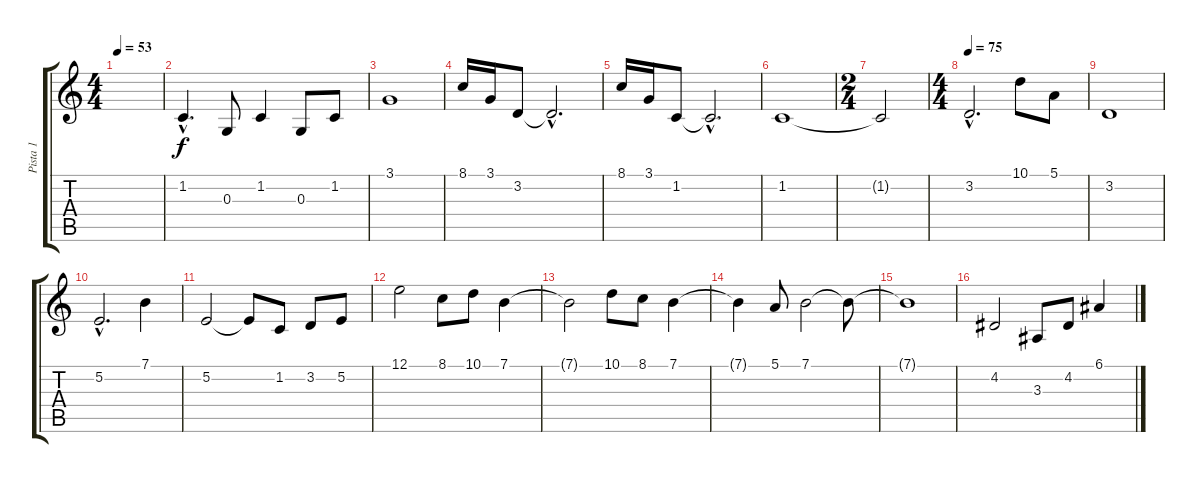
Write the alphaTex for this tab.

\track ("Pista 1" "Pista 1") {instrument trumpet}
\staff {score tabs}
\tuning (E4 B3 G3 D3 A2 E2) {hide}
\ts (4 4)
\tempo 53
\clef g2
\ks c
|
1.2{hac}.4{d} 0.3.8 1.2.4 0.3.8 1.2.8 |
3.1.1 |
8.1.16 3.1.16 3.2.8 3.2{hac t}.2{d} |
8.1.16 3.1.16 1.2.8 1.2{hac t}.2{d} |
1.2.1 |
\ts (2 4)
1.2{t}.2 |
\ts (4 4)
\tempo 75
3.2{hac}.2{d} 10.1.8 5.1.8 |
3.2.1 |
5.2{hac}.2{d} 7.1.4 |
5.2.2 5.2{t}.8 1.2.8 3.2.8 5.2.8 |
12.1.2 8.1.8 10.1.8 7.1.4 |
7.1{t}.2 10.1.8 8.1.8 7.1.4 |
7.1{t}.4 5.1.8 7.1.2 7.1{t}.8 |
7.1{t}.1 |
4.2.2 3.3.8 4.2.8 6.1.4
